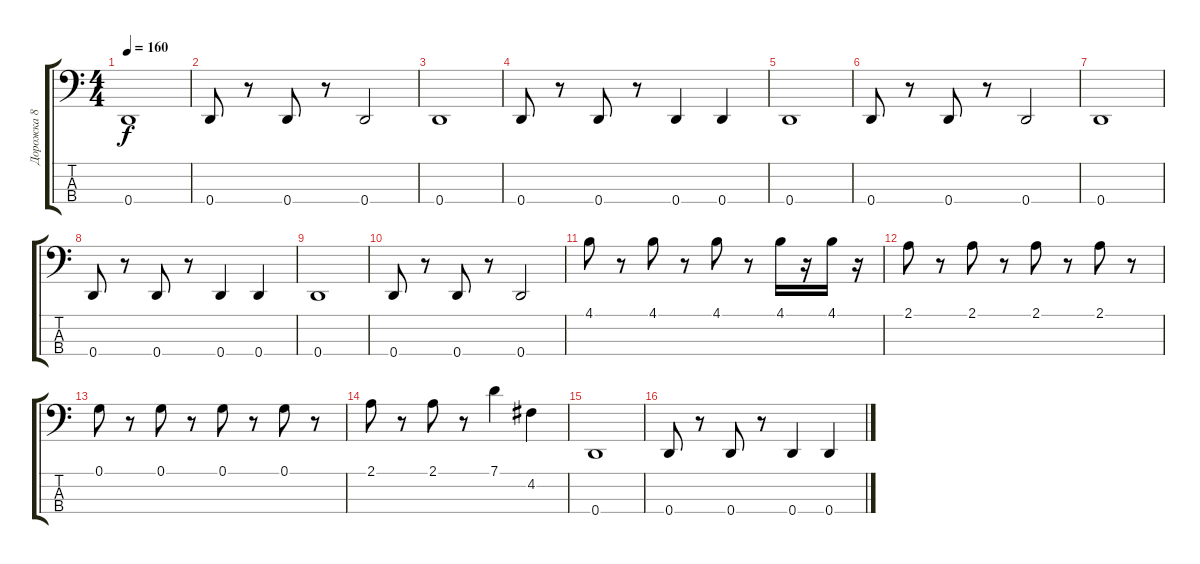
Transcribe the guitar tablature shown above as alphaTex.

\track ("Дорожка 8" "Дорожка 8") {instrument electricbassfinger}
\staff {score tabs}
\tuning (G2 D2 A1 D1) {hide}
\ts (4 4)
\tempo 160
\clef f4
\ks c
0.4.1{dy f} |
0.4.8 r.8 0.4.8 r.8 0.4.2 |
0.4.1 |
0.4.8 r.8 0.4.8 r.8 0.4.4 0.4.4 |
0.4.1 |
0.4.8 r.8 0.4.8 r.8 0.4.2 |
0.4.1 |
0.4.8 r.8 0.4.8 r.8 0.4.4 0.4.4 |
0.4.1 |
0.4.8 r.8 0.4.8 r.8 0.4.2 |
4.1.8 r.8 4.1.8 r.8 4.1.8 r.8 4.1.16 r.16 4.1.16 r.16 |
2.1.8 r.8 2.1.8 r.8 2.1.8 r.8 2.1.8 r.8 |
0.1.8 r.8 0.1.8 r.8 0.1.8 r.8 0.1.8 r.8 |
2.1.8 r.8 2.1.8 r.8 7.1.4 4.2.4 |
0.4.1 |
0.4.8 r.8 0.4.8 r.8 0.4.4 0.4.4
